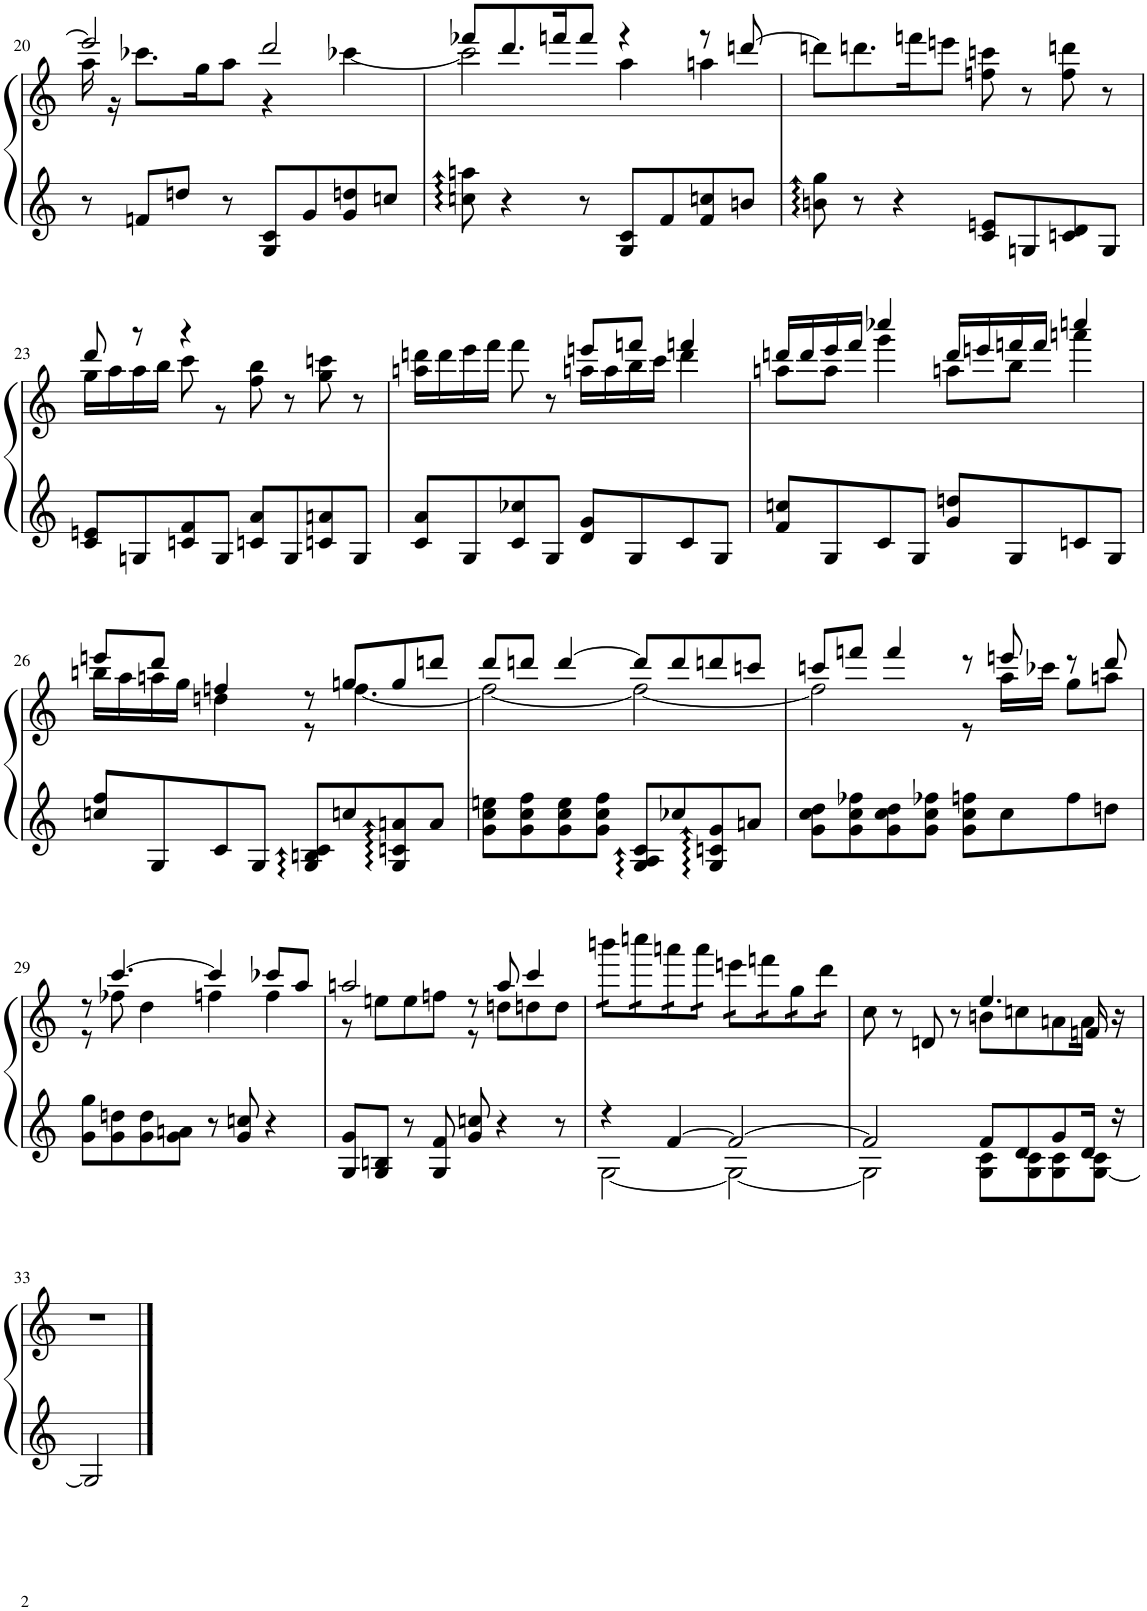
**kern	**kern
*part1	*part1
*staff2	*staff1
*I"Piano	*
*I'Pno.	*
!!LO:PB:g=z
*clefG2	*clefG2
*k[]	*k[]
*M2/2	*M2/2
=20	=20
*	*^
8r	2eee/]	16aa\
.	.	16r
8fn/L	.	8.ccc-X\L
8ddn/J	.	.
.	.	16gg\K
8r	.	8aa\J
8G/ 8c/L	2ddd/	4r
8g/	.	.
8g/ 8ddn/	.	[4ccc-X\
8ccn/J	.	.
=21	=21	=21
8ccn\ 8aan\	8fff-X/L	2ccc-\]
4r	8.ddd/	.
.	16fffn/K	.
8r	8fff/J	.
8G/ 8c/L	4r	4aa\
8f/	.	.
8f/ 8ccn/	8r	4aan\
8bn/J	[8dddn/	.
*	*v	*v
=22	=22
8bn\ 8gg\	8dddn\L]
8r	8.dddn\
4r	.
.	16fffn\K
.	8eeen\J
8c/ 8en/L	8ffn\ 8cccn\
8Gn/	8r
8cn/ 8d/	8ff\ 8dddn\
8G/J	8r
!!LO:LB:g=z
=23	=23
*	*^
8c/ 8en/L	8ddd/	16gg\LL
.	.	16aa\
8Gn/	8r	16aa\
.	.	16bb\JJ
8cn/ 8f/	4r	8ccc\
8G/J	.	8r
8cn/ 8a/L	8ff\ 8bb\	2ryy
8G/	8r	.
8cn/ 8an/	8gg\ 8cccn\	.
8G/J	8r	.
=24	=24	=24
8c/ 8a/L	16aan\ 16dddn\LL	2ryy
.	16ddd\	.
8G/	16eee\	.
.	16fff\JJ	.
8c/ 8cc-X/	8fff\	.
8G/J	8r	.
8d/ 8g/L	8eeen/L	16aan\LL
.	.	16aa\
8G/	8fffn/J	16bb\
.	.	16ccc\JJ
8c/	4fffn/	4ddd\
8G/J	.	.
=25	=25	=25
8f/ 8ccn/L	16dddn/LL	8aan\L
.	16ddd/	.
8G/	16eee/	8aa\J
.	16fff/JJ	.
8c/	4cccc-X/	4ggg\
8G/J	.	.
8g/ 8ddn/L	16ddd/LL	8aan\L
.	16eeen/	.
8G/	16fffn/	8bb\J
.	16fff/JJ	.
8cn/	4ccccn/	4aaan\
8G/J	.	.
!!LO:LB:g=z	!!
=26	=26	=26
8ccn/ 8ff/L	8eeen/L	16bbn\LL
.	.	16aa\
8G/	8ddd/J	16aan\
.	.	16gg\JJ
8c/	4ffn/	4ddn\
8G/J	.	.
8G/ 8Bn/ 8c/L	8r	8r
8ccn/	8ggn/L	[4.ff\
8G/ 8cn/ 8an/	8gg/	.
8a/J	8dddn/J	.
=27	=27	=27
8g\ 8cc\ 8een\L	8ddd/L	2ff\_
8g\ 8cc\ 8ff\	8dddn/J	.
8g\ 8cc\ 8ee\	[4ddd/	.
8g\ 8cc\ 8ff\J	.	.
8G/ 8A/ 8c/L	8ddd/L]	2ff\_
8cc-X/	8ddd/	.
8G/ 8cn/ 8g/	8dddn/	.
8an/J	8cccn/J	.
=28	=28	=28
8g\ 8cc\ 8dd\L	8cccn/L	2ff\]
8g\ 8cc\ 8ff-X\	8fffn/J	.
8g\ 8cc\ 8dd\	4fff/	.
8g\ 8cc\ 8ff-X\J	.	.
8g\ 8cc\ 8ffn\L	8r	8r
8cc\	8eeen/	16aa\LL
.	.	16ccc-X\JJ
8ff\	8r	8gg\L
8ddn\J	8ddd/	8aan\J
!!LO:LB:g=z	!!
=29	=29	=29
8g\ 8gg\L	8r	8r
8g\ 8ddn\	[4.ccc/	8ff-X\
8g\ 8dd\	.	4dd\
8g\ 8an\J	.	.
8r	4ccc/]	4ffn\
8g/ 8ccn/	.	.
4r	8ccc-X/L	4ff\
.	8aa/J	.
=30	=30	=30
8G/ 8g/L	2aan/	8r
8G/ 8Bn/J	.	8een\L
8r	.	8ee\
8G/ 8f/	.	8ffn\J
8g/ 8ccn/	8r	8r
4r	8aa/	8ddn\L
.	4ccc/	8ddn\
8r	.	8dd\J
*	*v	*v
=31	=31
*^	*
*	*	*tremolo
4r	[2G\	16bbbn\LL
.	.	16bbbn\
.	.	16ccccn\
.	.	16ccccn\
[4f/	.	16aaan\
.	.	16aaan\
.	.	16aaa\
.	.	16aaa\JJ
2f/_	2G\_	16eeen\LL
.	.	16eeen\
.	.	16fffn\
.	.	16fffn\
.	.	16gg\
.	.	16gg\
.	.	16ddd\
.	.	16ddd\JJ
*	*	*Xtremolo
=32	=32	=32
*	*	*^
2f/]	2G\]	8cc\	2ryy
.	.	8r	.
.	.	8dn/	.
.	.	8r	.
8f/L	8G\ 8c\L	4.ee/	8bn\L
8d/	8G\ 8c\	.	8ccn\
8g/	8G\ 8c\	.	8an\
16d/Jk	[8G\ 8c\J	16fn/	16a\Jk
16r	.	16r	16ryy
*v	*v	*	*
*	*v	*v
!!LO:LB:g=z
=33	=33
2G/]	1r
2ryy	.
==	==
*-	*-
